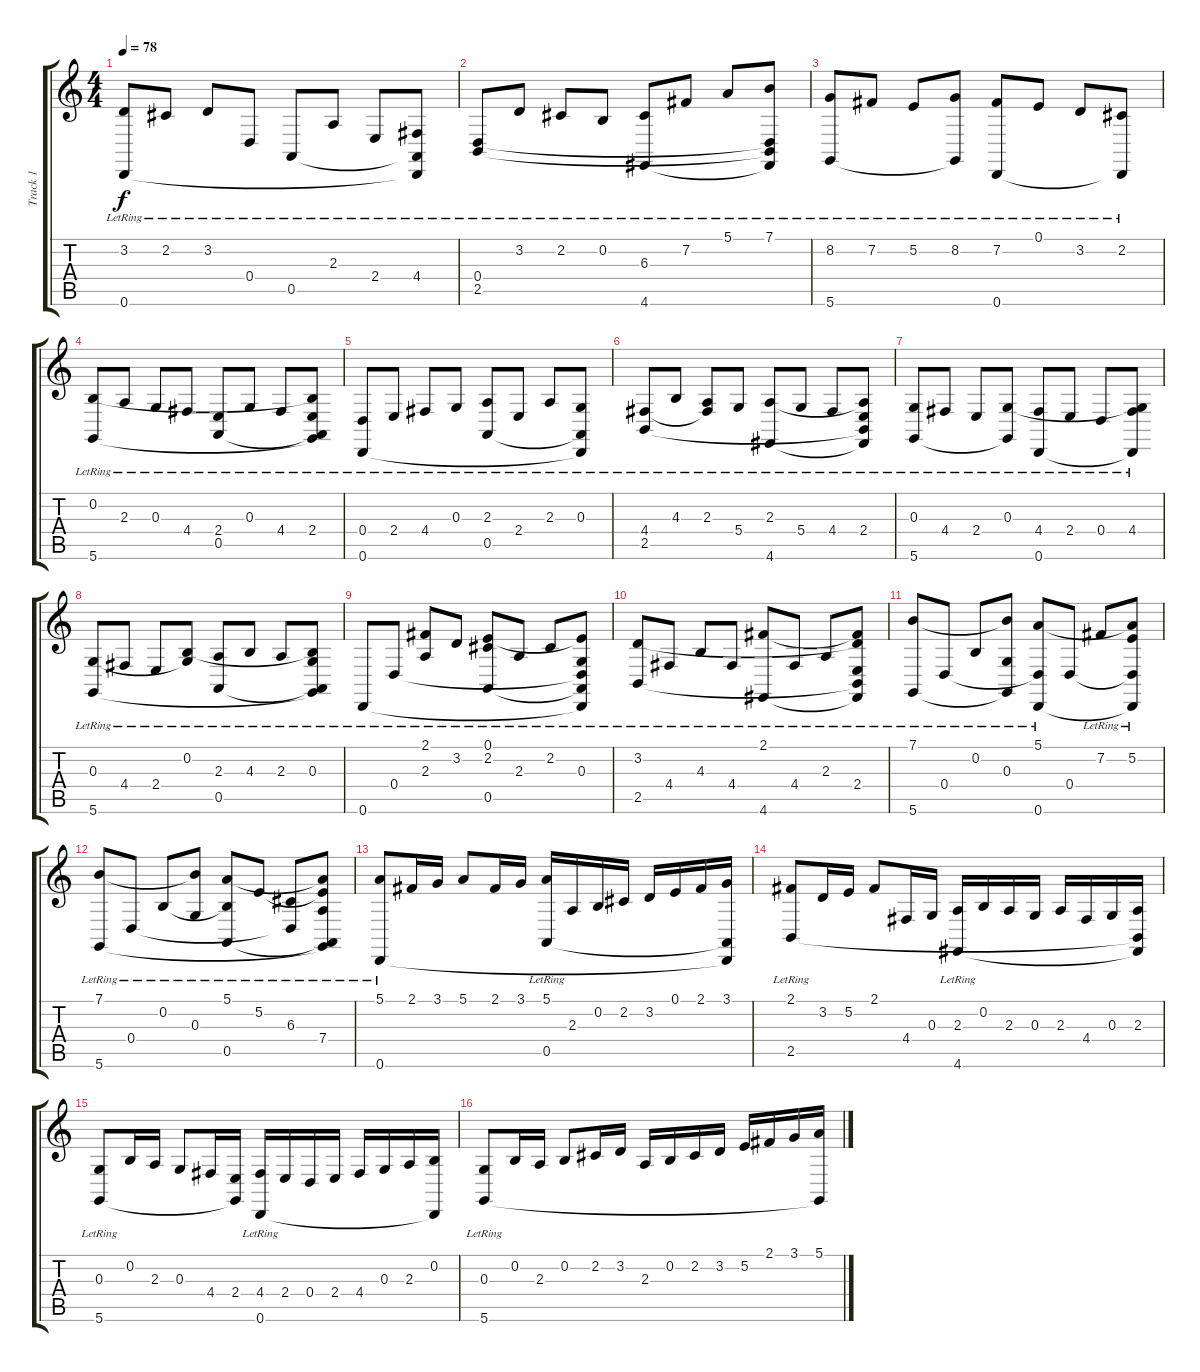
\track ("Track 1" "Track 1") {instrument acousticgrandpiano}
\staff {score tabs}
\tuning (E4 B3 G3 D3 A2 D2) {hide}
\ts (4 4)
\tempo 78
\clef g2
\ks c
(3.2{lr} 0.6{lr}).8{dy f} 2.2{lr}.8 3.2{lr}.8 0.4{lr}.8 0.5{lr}.8 2.3{lr}.8 2.4{lr}.8 (4.4{lr} 0.5{t} 0.6{t}).8 |
(0.4{lr} 2.5{lr}).8 3.2{lr}.8 2.2{lr}.8 0.2{lr}.8 (6.3{lr} 4.6{lr}).8 7.2{lr}.8 5.1{lr}.8 (7.1{lr} 0.4{t} 2.5{t} 4.6{t}).8 |
(8.2{lr} 5.6{lr}).8 7.2{lr}.8 5.2{lr}.8 (8.2{lr} 5.6{t}).8 (7.2{lr} 0.6{lr}).8 0.1{lr}.8 3.2{lr}.8 (2.2{lr} 0.6{t}).8 |
(0.2{lr} 5.6{lr}).8 2.3{lr}.8 0.3{lr}.8 4.4{lr}.8 (2.4{lr} 0.5{lr}).8 0.3{lr}.8 4.4{lr}.8 (0.2{t} 2.4{lr} 0.5{t} 5.6{t}).8 |
(0.4{lr} 0.6{lr}).8 2.4{lr}.8 4.4{lr}.8 0.3{lr}.8 (2.3{lr} 0.5{lr}).8 2.4{lr}.8 2.3{lr}.8 (0.3{lr} 0.5{t} 0.6{t}).8 |
(4.4{lr} 2.5{lr}).8 4.3{lr}.8 (2.3{lr} 4.4{t}).8 5.4{lr}.8 (2.3{lr} 4.6{lr}).8 5.4{lr}.8 4.4{lr}.8 (2.3{t} 2.4{lr} 2.5{t} 4.6{t}).8 |
(0.3{lr} 5.6{lr}).8 4.4{lr}.8 2.4{lr}.8 (0.3{lr} 5.6{t}).8 (4.4{lr} 0.6{lr}).8 2.4{lr}.8 0.4{lr}.8 (0.3{t} 4.4{lr} 0.6{t}).8 |
(0.3{lr} 5.6{lr}).8 4.4{lr}.8 2.4{lr}.8 (0.2{lr} 0.3{t}).8 (2.3{lr} 0.5{lr}).8 4.3{lr}.8 2.3{lr}.8 (0.2{t} 0.3{lr} 0.5{t} 5.6{t}).8 |
0.6{lr}.8 0.4{lr}.8 (2.1{lr} 2.3{lr}).8 3.2{lr}.8 (0.1{lr} 2.2{lr} 0.5{lr}).8 2.3{lr}.8 2.2{lr}.8 (0.1{t} 0.3{lr} 0.4{t} 0.5{t} 0.6{t}).8 |
(3.2{lr} 2.5{lr}).8 4.4{lr}.8 4.3{lr}.8 4.4{lr}.8 (2.1{lr} 4.6{lr}).8 4.4{lr}.8 2.3{lr}.8 (2.1{t} 3.2{t} 2.4{lr} 2.5{t} 4.6{t}).8 |
(7.1{lr} 5.6{lr}).8 0.4{lr}.8 0.2{lr}.8 (7.1{t} 0.3{lr} 5.6{t}).8 (5.1{lr} 0.4{t} 0.6{lr}).8 0.4.8 7.2{lr}.8 (5.1{t} 5.2{lr} 0.4{t} 0.6{t}).8 |
(7.1{lr} 5.6{lr}).8 0.4{lr}.8 0.2{lr}.8 (7.1{t} 0.3{lr}).8 (5.1{lr} 0.2{t} 0.5{lr}).8 5.2{lr}.8 (6.3{lr} 0.4{t}).8 (5.1{t} 5.2{t} 7.4{lr} 0.5{t} 5.6{t}).8 |
(5.1 0.6{lr}).8 2.1.16 3.1.16 5.1.8 2.1.16 3.1.16 (5.1 0.5{lr}).16 2.3.16 0.2.16 2.2.16 3.2.16 0.1.16 2.1.16 (3.1 0.5{t} 0.6{t}).16 |
(2.1 2.5{lr}).8 3.2.16 5.2.16 2.1.8 4.4.16 0.3.16 (2.3 4.6{lr}).16 0.2.16 2.3.16 0.3.16 2.3.16 4.4.16 0.3.16 (2.3 2.5{t} 4.6{t}).16 |
(0.3 5.6{lr}).8 0.2.16 2.3.16 0.3.8 4.4.16 (2.4 5.6{t}).16 (4.4 0.6{lr}).16 2.4.16 0.4.16 2.4.16 4.4.16 0.3.16 2.3.16 (0.2 0.6{t}).16 |
(0.3{lr} 5.6{lr}).8 0.2.16 2.3.16 0.2.8 2.2.16 3.2.16 2.3.16 0.2.16 2.2.16 3.2.16 5.2.16 2.1.16 3.1.16 (5.1 5.6{t}).16
